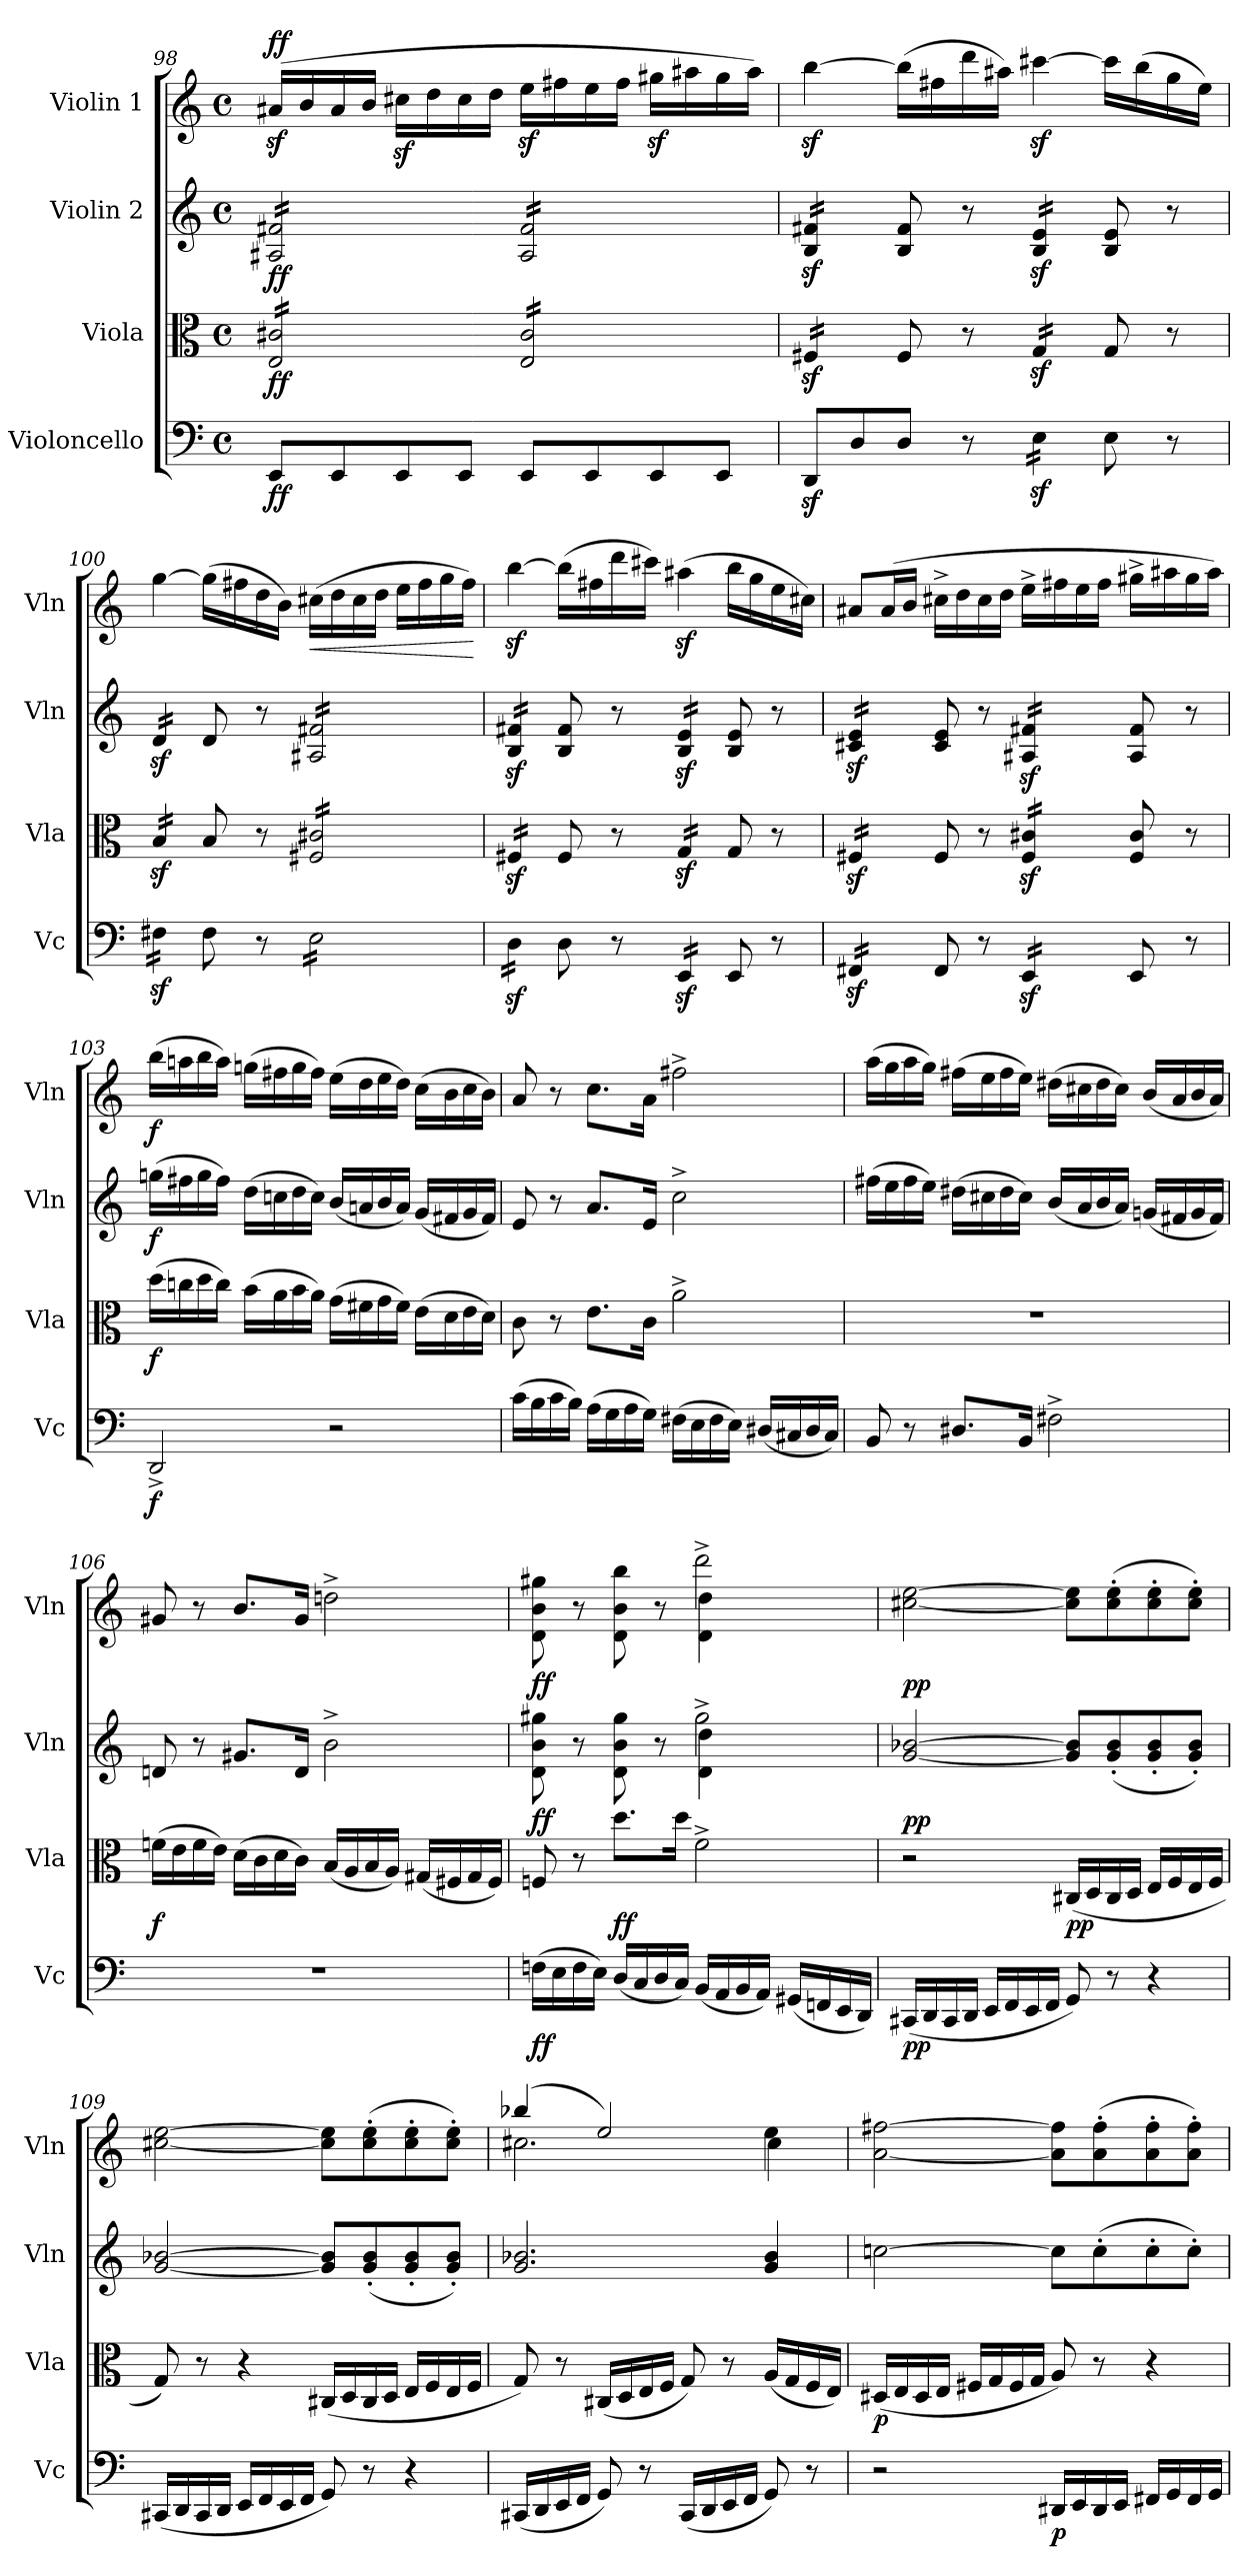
**kern	**dynam	**kern	**dynam	**kern	**dynam	**kern	**dynam
*part4	*part4	*part3	*part3	*part2	*part2	*part1	*part1
*staff4	*staff4	*staff3	*staff3	*staff2	*staff2	*staff1	*staff1
*I"Violoncello	*	*I"Viola	*	*I"Violin 2	*	*I"Violin 1	*
*I'Vc	*	*I'Vla	*	*I'Vln	*	*I'Vln	*
!!LO:LB:g=z
*clefF4	*	*clefC3	*	*clefG2	*	*clefG2	*
*k[]	*	*k[]	*	*k[]	*	*k[]	*
*M4/4	*	*M4/4	*	*M4/4	*	*M4/4	*
*met(c)	*	*met(c)	*	*met(c)	*	*met(c)	*
=98	=98	=98	=98	=98	=98	=98	=98
!	!LO:DY:b	!	!LO:DY:b	!	!LO:DY:b	!	!LO:DY:a
*	*	*tremolo	*	*	*	*	*
*	*	*	*	*tremolo	*	*	*
8EE/L	ff	16E/ 16c#X/LL	ff	16A#X/ 16f#X/LL	ff	(16a#Xz</LL	ff
.	.	16E/ 16c#X/	.	16A#X/ 16f#X/	.	16b/	.
8EE/	.	16E/ 16c#X/	.	16A#X/ 16f#X/	.	16a#/	.
.	.	16E/ 16c#X/	.	16A#X/ 16f#X/	.	16b/JJ	.
8EE/	.	16E/ 16c#X/	.	16A#X/ 16f#X/	.	16cc#Xz<\LL	.
.	.	16E/ 16c#X/	.	16A#X/ 16f#X/	.	16dd\	.
8EE/J	.	16E/ 16c#X/	.	16A#X/ 16f#X/	.	16cc#\	.
.	.	16E/ 16c#X/JJ	.	16A#X/ 16f#X/JJ	.	16dd\JJ	.
8EE/L	.	16E/ 16c#/LL	.	16A#/ 16f#/LL	.	16eez<\LL	.
.	.	16E/ 16c#/	.	16A#/ 16f#/	.	16ff#X\	.
8EE/	.	16E/ 16c#/	.	16A#/ 16f#/	.	16ee\	.
.	.	16E/ 16c#/	.	16A#/ 16f#/	.	16ff#\JJ	.
8EE/	.	16E/ 16c#/	.	16A#/ 16f#/	.	16gg#Xz<\LL	.
.	.	16E/ 16c#/	.	16A#/ 16f#/	.	16aa#X\	.
8EE/J	.	16E/ 16c#/	.	16A#/ 16f#/	.	16gg#\	.
.	.	16E/ 16c#/JJ	.	16A#/ 16f#/JJ	.	16aa#\JJ)	.
=99	=99	=99	=99	=99	=99	=99	=99
8DDz</L	.	16F#Xz</LL	.	16B/z< 16f#X/z<LL	.	[4bbz<\	.
.	.	16F#Xz</	.	16B/z< 16f#X/z<	.	.	.
8D/	.	16F#Xz</	.	16B/z< 16f#X/z<	.	.	.
.	.	16F#Xz</JJ	.	16B/z< 16f#X/z<JJ	.	.	.
*	*	*	*	*Xtremolo	*	*	*
*	*	*Xtremolo	*	*	*	*	*
8D/J	.	8F#/	.	8B/ 8f#/	.	(16bb\LL]	.
.	.	.	.	.	.	16ff#X\	.
8r	.	8r	.	8r	.	16ddd\	.
.	.	.	.	.	.	16aa#X\JJ)	.
*tremolo	*	*	*	*	*	*	*
*	*	*tremolo	*	*	*	*	*
*	*	*	*	*tremolo	*	*	*
16Ez<\LL	.	16Gz</LL	.	16B/z< 16e/z<LL	.	[4ccc#Xz<\	.
16Ez<\	.	16Gz</	.	16B/z< 16e/z<	.	.	.
16Ez<\	.	16Gz</	.	16B/z< 16e/z<	.	.	.
16Ez<\JJ	.	16Gz</JJ	.	16B/z< 16e/z<JJ	.	.	.
*	*	*	*	*Xtremolo	*	*	*
*	*	*Xtremolo	*	*	*	*	*
*Xtremolo	*	*	*	*	*	*	*
8E\	.	8G/	.	8B/ 8e/	.	16ccc#\LL]	.
.	.	.	.	.	.	(16bb\	.
8r	.	8r	.	8r	.	16gg\	.
.	.	.	.	.	.	16ee\JJ)	.
=100	=100	=100	=100	=100	=100	=100	=100
*tremolo	*	*	*	*	*	*	*
*	*	*tremolo	*	*	*	*	*
*	*	*	*	*tremolo	*	*	*
16F#Xz<\LL	.	16Bz</LL	.	16dz</LL	.	[4gg\	.
16F#Xz<\	.	16Bz</	.	16dz</	.	.	.
16F#Xz<\	.	16Bz</	.	16dz</	.	.	.
16F#Xz<\JJ	.	16Bz</JJ	.	16dz</JJ	.	.	.
*	*	*	*	*Xtremolo	*	*	*
*	*	*Xtremolo	*	*	*	*	*
*Xtremolo	*	*	*	*	*	*	*
8F#\	.	8B/	.	8d/	.	(16gg\LL]	.
.	.	.	.	.	.	16ff#X\	.
8r	.	8r	.	8r	.	16dd\	.
.	.	.	.	.	.	16b\JJ)	.
!	!	!	!	!	!	!	!LO:HP:b
*tremolo	*	*	*	*	*	*	*
*	*	*tremolo	*	*	*	*	*
*	*	*	*	*tremolo	*	*	*
16E\LL	.	16F#X/ 16c#X/LL	.	16A#X/ 16f#X/LL	.	(16cc#X\LL	<
16E\	.	16F#X/ 16c#X/	.	16A#X/ 16f#X/	.	16dd\	.
16E\	.	16F#X/ 16c#X/	.	16A#X/ 16f#X/	.	16cc#\	.
16E\	.	16F#X/ 16c#X/	.	16A#X/ 16f#X/	.	16dd\JJ	.
16E\	.	16F#X/ 16c#X/	.	16A#X/ 16f#X/	.	16ee\LL	.
16E\	.	16F#X/ 16c#X/	.	16A#X/ 16f#X/	.	16ff#\	.
16E\	.	16F#X/ 16c#X/	.	16A#X/ 16f#X/	.	16gg\	.
16E\JJ	.	16F#X/ 16c#X/JJ	.	16A#X/ 16f#X/JJ	.	16ff#\JJ)	.
.	.	.	.	.	.	.	[
=101	=101	=101	=101	=101	=101	=101	=101
16Dz<\LL	.	16F#Xz</LL	.	16B/z< 16f#X/z<LL	.	[4bbz<\	.
16Dz<\	.	16F#Xz</	.	16B/z< 16f#X/z<	.	.	.
16Dz<\	.	16F#Xz</	.	16B/z< 16f#X/z<	.	.	.
16Dz<\JJ	.	16F#Xz</JJ	.	16B/z< 16f#X/z<JJ	.	.	.
*	*	*	*	*Xtremolo	*	*	*
*	*	*Xtremolo	*	*	*	*	*
*Xtremolo	*	*	*	*	*	*	*
8D\	.	8F#/	.	8B/ 8f#/	.	(16bb\LL]	.
.	.	.	.	.	.	16ff#X\	.
8r	.	8r	.	8r	.	16ddd\	.
.	.	.	.	.	.	16ccc#X\JJ)	.
*tremolo	*	*	*	*	*	*	*
*	*	*tremolo	*	*	*	*	*
*	*	*	*	*tremolo	*	*	*
16EEz</LL	.	16Gz</LL	.	16B/z< 16e/z<LL	.	(4aa#Xz<\	.
16EEz</	.	16Gz</	.	16B/z< 16e/z<	.	.	.
16EEz</	.	16Gz</	.	16B/z< 16e/z<	.	.	.
16EEz</JJ	.	16Gz</JJ	.	16B/z< 16e/z<JJ	.	.	.
*	*	*	*	*Xtremolo	*	*	*
*	*	*Xtremolo	*	*	*	*	*
*Xtremolo	*	*	*	*	*	*	*
8EE/	.	8G/	.	8B/ 8e/	.	16bb\LL	.
.	.	.	.	.	.	16gg\	.
8r	.	8r	.	8r	.	16ee\	.
.	.	.	.	.	.	16cc#X\JJ)	.
!!LO:LB:g=z
=102	=102	=102	=102	=102	=102	=102	=102
*tremolo	*	*	*	*	*	*	*
*	*	*tremolo	*	*	*	*	*
*	*	*	*	*tremolo	*	*	*
16FF#Xz</LL	.	16F#Xz</LL	.	16c#X/z< 16e/z<LL	.	8a#X/L	.
16FF#Xz</	.	16F#Xz</	.	16c#X/z< 16e/z<	.	.	.
16FF#Xz</	.	16F#Xz</	.	16c#X/z< 16e/z<	.	(16a#/L	.
16FF#Xz</JJ	.	16F#Xz</JJ	.	16c#X/z< 16e/z<JJ	.	16b/JJ	.
*	*	*	*	*Xtremolo	*	*	*
*	*	*Xtremolo	*	*	*	*	*
*Xtremolo	*	*	*	*	*	*	*
8FF#/	.	8F#/	.	8c#/ 8e/	.	16cc#X^\LL	.
.	.	.	.	.	.	16dd\	.
8r	.	8r	.	8r	.	16cc#\	.
.	.	.	.	.	.	16dd\JJ	.
*tremolo	*	*	*	*	*	*	*
*	*	*tremolo	*	*	*	*	*
*	*	*	*	*tremolo	*	*	*
16EEz</LL	.	16F#/z< 16c#X/z<LL	.	16A#X/z< 16f#X/z<LL	.	16ee^\LL	.
16EEz</	.	16F#/z< 16c#X/z<	.	16A#X/z< 16f#X/z<	.	16ff#X\	.
16EEz</	.	16F#/z< 16c#X/z<	.	16A#X/z< 16f#X/z<	.	16ee\	.
16EEz</JJ	.	16F#/z< 16c#X/z<JJ	.	16A#X/z< 16f#X/z<JJ	.	16ff#\JJ	.
*	*	*	*	*Xtremolo	*	*	*
*	*	*Xtremolo	*	*	*	*	*
*Xtremolo	*	*	*	*	*	*	*
8EE/	.	8F#/ 8c#/	.	8A#/ 8f#/	.	16gg#X^\LL	.
.	.	.	.	.	.	16aa#X\	.
8r	.	8r	.	8r	.	16gg#\	.
.	.	.	.	.	.	16aa#\JJ)	.
!!LO:PB:g=z
=103	=103	=103	=103	=103	=103	=103	=103
!	!LO:DY:b	!	!LO:DY:b	!	!LO:DY:b	!	!LO:DY:b
2DD^/	f	(16dd\LL	f	(16ggn\LL	f	(16bb\LL	f
.	.	16ccn\	.	16ff#X\	.	16aan\	.
.	.	16dd\	.	16gg\	.	16bb\	.
.	.	16cc\JJ)	.	16ff#\JJ)	.	16aa\JJ)	.
.	.	(16b\LL	.	(16dd\LL	.	(16ggn\LL	.
.	.	16a\	.	16ccn\	.	16ff#X\	.
.	.	16b\	.	16dd\	.	16gg\	.
.	.	16a\JJ)	.	16cc\JJ)	.	16ff#\JJ)	.
2r	.	(16g\LL	.	(16b/LL	.	(16ee\LL	.
.	.	16f#X\	.	16an/	.	16dd\	.
.	.	16g\	.	16b/	.	16ee\	.
.	.	16f#\JJ)	.	16a/JJ)	.	16dd\JJ)	.
.	.	(16e\LL	.	(16g/LL	.	(16cc\LL	.
.	.	16d\	.	16f#X/	.	16b\	.
.	.	16e\	.	16g/	.	16cc\	.
.	.	16d\JJ)	.	16f#/JJ)	.	16b\JJ)	.
=104	=104	=104	=104	=104	=104	=104	=104
(16c\LL	.	8c\	.	8e/	.	8a/	.
16B\	.	.	.	.	.	.	.
16c\	.	8r	.	8r	.	8r	.
16B\JJ)	.	.	.	.	.	.	.
(16A\LL	.	8.e\L	.	8.a/L	.	8.cc\L	.
16G\	.	.	.	.	.	.	.
16A\	.	.	.	.	.	.	.
16G\JJ)	.	16c\Jk	.	16e/Jk	.	16a\Jk	.
(16F#X\LL	.	2a^\	.	2cc^\	.	2ff#X^\	.
16E\	.	.	.	.	.	.	.
16F#\	.	.	.	.	.	.	.
16E\JJ)	.	.	.	.	.	.	.
(16D#X/LL	.	.	.	.	.	.	.
16C#X/	.	.	.	.	.	.	.
16D#/	.	.	.	.	.	.	.
16C#/JJ)	.	.	.	.	.	.	.
=105	=105	=105	=105	=105	=105	=105	=105
8BB/	.	1r	.	(16ff#X\LL	.	(16aa\LL	.
.	.	.	.	16ee\	.	16gg\	.
8r	.	.	.	16ff#\	.	16aa\	.
.	.	.	.	16ee\JJ)	.	16gg\JJ)	.
8.D#X/L	.	.	.	(16dd#X\LL	.	(16ff#X\LL	.
.	.	.	.	16cc#X\	.	16ee\	.
.	.	.	.	16dd#\	.	16ff#\	.
16BB/Jk	.	.	.	16cc#\JJ)	.	16ee\JJ)	.
2F#X^\	.	.	.	(16b/LL	.	(16dd#X\LL	.
.	.	.	.	16a/	.	16cc#X\	.
.	.	.	.	16b/	.	16dd#\	.
.	.	.	.	16a/JJ)	.	16cc#\JJ)	.
.	.	.	.	(16gn/LL	.	(16b/LL	.
.	.	.	.	16f#X/	.	16a/	.
.	.	.	.	16g/	.	16b/	.
.	.	.	.	16f#/JJ)	.	16a/JJ)	.
!!LO:LB:g=z
=106	=106	=106	=106	=106	=106	=106	=106
!	!	!	!LO:DY:b	!	!	!	!
1r	.	(16fn\LL	f	8dn/	.	8g#X/	.
.	.	16e\	.	.	.	.	.
.	.	16f\	.	8r	.	8r	.
.	.	16e\JJ)	.	.	.	.	.
.	.	(16d\LL	.	8.g#X/L	.	8.b/L	.
.	.	16c\	.	.	.	.	.
.	.	16d\	.	.	.	.	.
.	.	16c\JJ)	.	16d/Jk	.	16g#/Jk	.
.	.	(16B/LL	.	2b^\	.	2ddn^\	.
.	.	16A/	.	.	.	.	.
.	.	16B/	.	.	.	.	.
.	.	16A/JJ)	.	.	.	.	.
.	.	(16G#X/LL	.	.	.	.	.
.	.	16F#X/	.	.	.	.	.
.	.	16G#/	.	.	.	.	.
.	.	16F#/JJ)	.	.	.	.	.
=107	=107	=107	=107	=107	=107	=107	=107
*	*	*	*	*^	*	*^	*
!	!LO:DY:b	!	!	!	!	!LO:DY:b	!	!	!LO:DY:b
(16Fn\LL	ff	8Fn/	.	8d\ 8b\ 8gg#X\	2ryy	ff	8d\ 8b\ 8gg#X\	2ryy	ff
16E\	.	.	.	.	.	.	.	.	.
16F\	.	8r	.	8r	.	.	8r	.	.
16E\JJ)	.	.	.	.	.	.	.	.	.
!	!	!	!LO:DY:b	!	!	!	!	!	!
(16D/LL	.	8.dd\L	ff	8d\ 8b\ 8gg#\	.	.	8d\ 8b\ 8bb\	.	.
16C/	.	.	.	.	.	.	.	.	.
16D/	.	.	.	8r	.	.	8r	.	.
16C/JJ)	.	16dd\Jk	.	.	.	.	.	.	.
(16BB/LL	.	2f^\	.	2gg#^>\	4d\ 4dd\	.	2ddd^>\	4d\ 4dd\	.
16AA/	.	.	.	.	.	.	.	.	.
16BB/	.	.	.	.	.	.	.	.	.
16AA/JJ)	.	.	.	.	.	.	.	.	.
(16GG#X/LL	.	.	.	.	4ryy	.	.	4ryy	.
16FFn/	.	.	.	.	.	.	.	.	.
16EE/	.	.	.	.	.	.	.	.	.
16DD/JJ)	.	.	.	.	.	.	.	.	.
*	*	*	*	*v	*v	*	*	*	*
*	*	*	*	*	*	*v	*v	*
!!LO:LB:g=z
=108	=108	=108	=108	=108	=108	=108	=108
!	!LO:DY:b	!	!	!	!LO:DY:b	!	!LO:DY:b
(16CC#X/LL	pp	2r	.	[2g/ [2b-X/	pp	[2cc#X\ [2ee\	pp
16DD/	.	.	.	.	.	.	.
16CC#/	.	.	.	.	.	.	.
16DD/JJ	.	.	.	.	.	.	.
16EE/LL	.	.	.	.	.	.	.
16FF/	.	.	.	.	.	.	.
16EE/	.	.	.	.	.	.	.
16FF/JJ	.	.	.	.	.	.	.
!	!	!	!LO:DY:b	!	!	!	!
8GG/)	.	(16C#X/LL	pp	8g/] 8b-/]L	.	8cc#\] 8ee\]L	.
.	.	16D/	.	.	.	.	.
8r	.	16C#/	.	(8g/' 8b-/'	.	(8cc#\' 8ee\'	.
.	.	16D/JJ	.	.	.	.	.
4r	.	16E/LL	.	8g/' 8b-/'	.	8cc#\' 8ee\'	.
.	.	16F/	.	.	.	.	.
.	.	16E/	.	8g/' 8b-/'J)	.	8cc#\' 8ee\'J)	.
.	.	16F/JJ	.	.	.	.	.
=109	=109	=109	=109	=109	=109	=109	=109
(16CC#X/LL	.	8G/)	.	[2g/ [2b-X/	.	[2cc#X\ [2ee\	.
16DD/	.	.	.	.	.	.	.
16CC#/	.	8r	.	.	.	.	.
16DD/JJ	.	.	.	.	.	.	.
16EE/LL	.	4r	.	.	.	.	.
16FF/	.	.	.	.	.	.	.
16EE/	.	.	.	.	.	.	.
16FF/JJ	.	.	.	.	.	.	.
8GG/)	.	(16C#X/LL	.	8g/] 8b-/]L	.	8cc#\] 8ee\]L	.
.	.	16D/	.	.	.	.	.
8r	.	16C#/	.	(8g/' 8b-/'	.	(8cc#\' 8ee\'	.
.	.	16D/JJ	.	.	.	.	.
4r	.	16E/LL	.	8g/' 8b-/'	.	8cc#\' 8ee\'	.
.	.	16F/	.	.	.	.	.
.	.	16E/	.	8g/' 8b-/'J)	.	8cc#\' 8ee\'J)	.
.	.	16F/JJ	.	.	.	.	.
=110	=110	=110	=110	=110	=110	=110	=110
*	*	*	*	*	*	*^	*
(16CC#X/LL	.	8G/)	.	2.g/ 2.b-X/	.	(4bb-X/	2.cc#X\	.
16DD/	.	.	.	.	.	.	.	.
16EE/	.	8r	.	.	.	.	.	.
16FF/JJ	.	.	.	.	.	.	.	.
8GG/)	.	(16C#X/LL	.	.	.	2ee/)	.	.
.	.	16D/	.	.	.	.	.	.
8r	.	16E/	.	.	.	.	.	.
.	.	16F/JJ	.	.	.	.	.	.
(16CC#/LL	.	8G/)	.	.	.	.	.	.
16DD/	.	.	.	.	.	.	.	.
16EE/	.	8r	.	.	.	.	.	.
16FF/JJ	.	.	.	.	.	.	.	.
8GG/)	.	(16A/LL	.	4g/ 4b-/	.	4ee\	4cc#\	.
.	.	16G/	.	.	.	.	.	.
8r	.	16F/	.	.	.	.	.	.
.	.	16E/JJ)	.	.	.	.	.	.
*	*	*	*	*	*	*v	*v	*
!!LO:LB:g=z
=111	=111	=111	=111	=111	=111	=111	=111
!	!	!	!LO:DY:b	!	!	!	!
2r	.	(16D#X/LL	p	[2ccn\	.	[2a\ [2ff#X\	.
.	.	16E/	.	.	.	.	.
.	.	16D#/	.	.	.	.	.
.	.	16E/JJ	.	.	.	.	.
.	.	16F#X/LL	.	.	.	.	.
.	.	16G/	.	.	.	.	.
.	.	16F#/	.	.	.	.	.
.	.	16G/JJ	.	.	.	.	.
!	!LO:DY:b	!	!	!	!	!	!
16DD#X/LL	p	8A/)	.	8cc\L]	.	8a\] 8ff#\]L	.
16EE/	.	.	.	.	.	.	.
16DD#/	.	8r	.	(8cc'\	.	(8a\' 8ff#\'	.
16EE/JJ	.	.	.	.	.	.	.
16FF#X/LL	.	4r	.	8cc'\	.	8a\' 8ff#\'	.
16GG/	.	.	.	.	.	.	.
16FF#/	.	.	.	8cc'\J)	.	8a\' 8ff#\'J)	.
16GG/JJ	.	.	.	.	.	.	.
=	=	=	=	=	=	=	=
*-	*-	*-	*-	*-	*-	*-	*-
